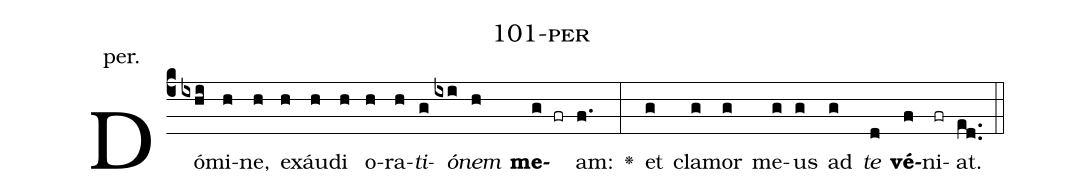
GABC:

name: 101-per;
annotation: per.;
%%
(c4)Dó(ixhi)mi(h)ne,(h) ex(h)áu(h)di(h) o(h)ra(h)<i>ti</i>(g)<i>ó</i>(ixi)<i>nem</i>(h) <b>me</b>(g fr)am:(f.) <v>\greheightstar</v>(:) et(g) cla(g)mor(g) me(g)us(g) ad(g) <i>te</i>(d) <b>vé</b>(f)ni(fr)at.(ed..) (::)


%E(g) u(g) o(g) u(d) a(f) e.(ed..) (::)
